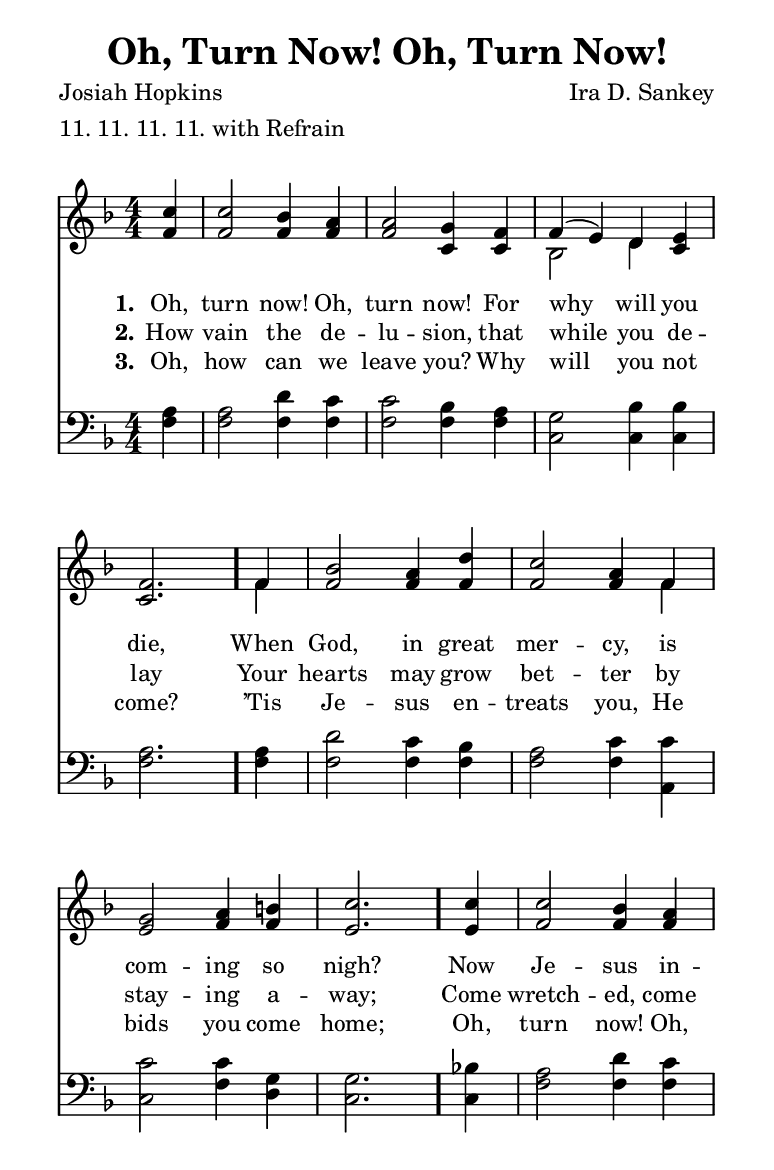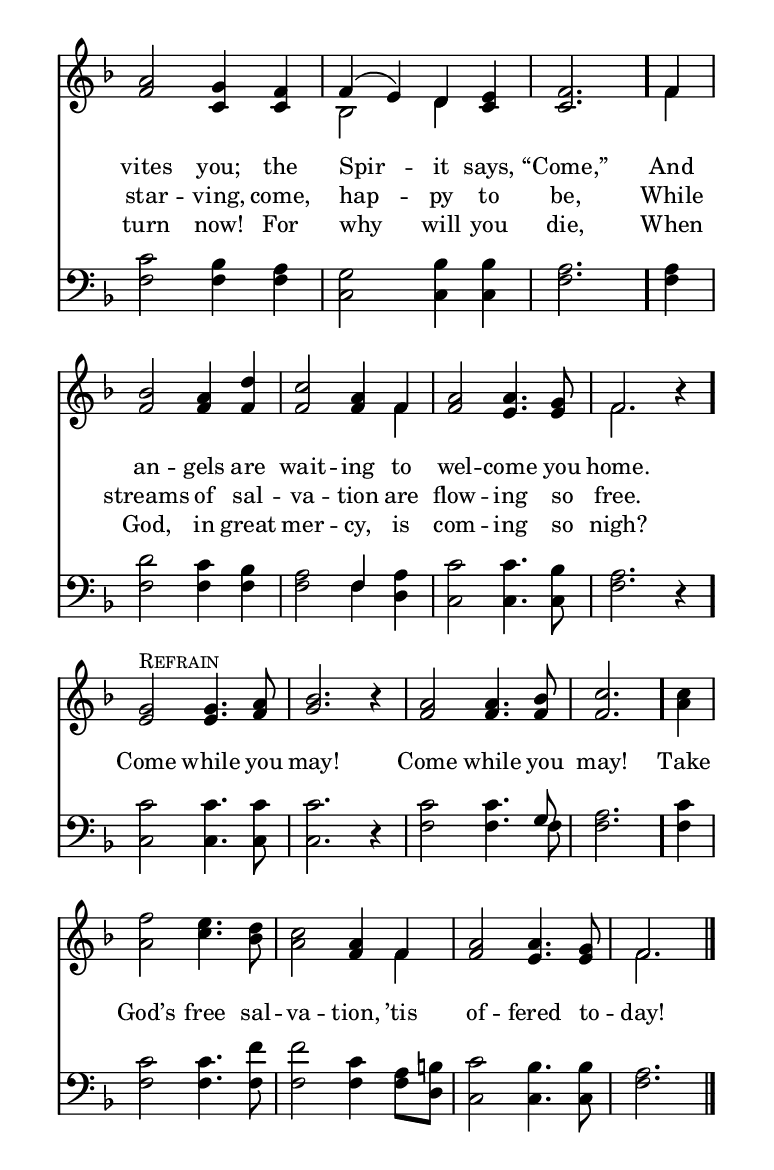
\include "common/global.ily"
\paper {
  \include "common/paper.ily"
}

\header{
  %gospel
  hymnnumber = "110"
  title = "Oh, Turn Now! Oh, Turn Now!"
  tunename = "Hiding in Thee"
  meter = "11. 11. 11. 11. with Refrain"
  poet = "Josiah Hopkins" % from http://hymnary.org/text/o_turn_ye_o_turn_ye_for_why_will_ye_die
  composer = "Ira D. Sankey"
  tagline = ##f
}

% for fermata in MIDI
ta = { \tempo 4=100 }
tb = { \tempo 4=50  }

% original document for this song often shows quavers where crotchets belong
patternAA = { c4 | c2 c4 c4 | c2 c4 c4 | c4( c4) c4 c4 | c2. }
patternAB = { c4 | c2 c4 c4 | c2 c4 c4 | c2      c4 c4 | c2. }

patternBA = \patternAB
patternBB = { c4 | c2 c4 c4 | c2 c4 c4 | c2    c4. c8 | c2. } % inlined last rest

patternCA = { c2 c4. c8 | c2. r4 | c2 c4. c8 | c2. }

patternDA = { c4 | c2 c4. c8 | c2 c4 c4      | c2 c4. c8 | c2. }
patternDB = { c4 | c2 c4. c8 | c2 c4 c8[ c8] | c2 c4. c8 | c2. }

global = {
  \include "common/overrides.ily"
  \override Staff.TimeSignature.style = #'numbered
  \time 4/4
  \override Score.MetronomeMark.transparent = ##t % hide all fermata changes too
  \ta
  \key f \major
  \partial 4
  \autoBeamOff
}

notesSoprano = {
\global
\relative c'' {

  \changePitch \patternAA { c | c bes a | a g f | f e d e | f }
  \changePitch \patternBA { f | bes a d | c a f | g a b! | c }
  \changePitch \patternAA { c | c bes a | a g f | f e d e | f }
  \changePitch \patternBB { f | bes a d | c a f | a a g | f r4 }

  << s^\markup { \small \caps "Refrain" }
  \changePitch \patternCA { g g a | bes | a a bes | c } >>
  \changePitch \patternDA { c | f e d | c a f | a a g | f }

  \bar "|."

}
}

notesAlto = {
\global
\relative e' {

  \changePitch \patternAB { f | f f f | f c c | bes d c | c }
  \changePitch \patternBA { f | f f f | f f f | e f f | e }
  \changePitch \patternAB { e | f f f | f c c | bes d c | c }
  \changePitch \patternBB { f | f f f | f f f | f e e | f r4 }

  \changePitch \patternCA { e e f | g | f f f | f }
  \changePitch \patternDA { a | a c bes | a f f | f e e | f }

}
}

notesTenor = {
\global
\relative a {

  \changePitch \patternAB { a | a d c | c bes a | g bes bes | a }
  \changePitch \patternBA { a | d c bes | a c c | c c g | g }
  \changePitch \patternAB { bes! | a d c | c bes a | g bes bes | a }
  \changePitch \patternBB { a | d c bes | a f a | c c bes | a r4 }

  \changePitch \patternCA { c c c | c | c c g | a }
  \changePitch \patternDB { c | c c f | f c a b! | c bes bes | a }

}
}

notesBass = {
\global
\relative f {

  \changePitch \patternAB { f | f f f | f f f c c c | f }
  \changePitch \patternBA { f | f f f | f f a, | c f d | c }
  \changePitch \patternAB { c | f f f | f f f | c c c | f }
  \changePitch \patternBB { f | f f f | f f d | c c c | f r4 }

  \changePitch \patternCA { c c c | c | f f f | f }
  \changePitch \patternDB { f | f f f | f f f d | c c c | f }

}
}

Refrain = \lyricmode {

Come while you may! Come while you may! \bar "."
Take God’s free sal -- va -- tion, ’tis of -- fered to -- day! \bar "."

}

wordsA = \lyricmode {
\set stanza = "1."

Oh, turn now! Oh, turn now! For why will you die, \bar "."
When God, in great mer -- cy, is com -- ing so nigh? \bar "."
Now Je -- sus in -- vites you; the Spir -- it says, “Come,” \bar "."
And an -- gels are wait -- ing to wel -- come you home. \bar "."

}

wordsB = \lyricmode {
\set stanza = "2."

How vain the de -- lu -- sion, that while you de -- lay
Your hearts may grow bet -- ter by stay -- ing a -- way;
Come wretch -- ed, come star -- ving, come, hap -- py to be,
While streams of sal -- va -- tion are flow -- ing so free.

\Refrain

}

wordsC = \lyricmode {
\set stanza = "3."

Oh, how can we leave you? Why will you not come?
’Tis Je -- sus en -- treats you, He bids you come home;
Oh, turn now! Oh, turn now! For why will you die,
When God, in great mer -- cy, is com -- ing so nigh?

}

\score {
  \context ChoirStaff <<
    \context Staff = upper <<
      \set Staff.autoBeaming = ##f
      \set ChoirStaff.systemStartDelimiter = #'SystemStartBar
      \set ChoirStaff.printPartCombineTexts = ##f
      \partcombine #'(2 . 9) \notesSoprano \notesAlto
      \context NullVoice = sopranos { \voiceOne << \notesSoprano >> }
      \context Lyrics = one   \lyricsto sopranos \wordsA
      \context Lyrics = two   \lyricsto sopranos \wordsB
      \context Lyrics = three \lyricsto sopranos \wordsC
    >>
    \context Staff = men <<
      \set Staff.autoBeaming = ##f
      \clef bass
      \set ChoirStaff.printPartCombineTexts = ##f
      \partcombine #'(2 . 9) \notesTenor \notesBass
    >>
  >>
  \layout {
    \include "common/layout.ily"
  }
  \midi{
    \include "common/midi.ily"
  }
}

\version "2.19.49"  % necessary for upgrading to future LilyPond versions.

% vi:set et ts=2 sw=2 ai nocindent syntax=lilypond:
